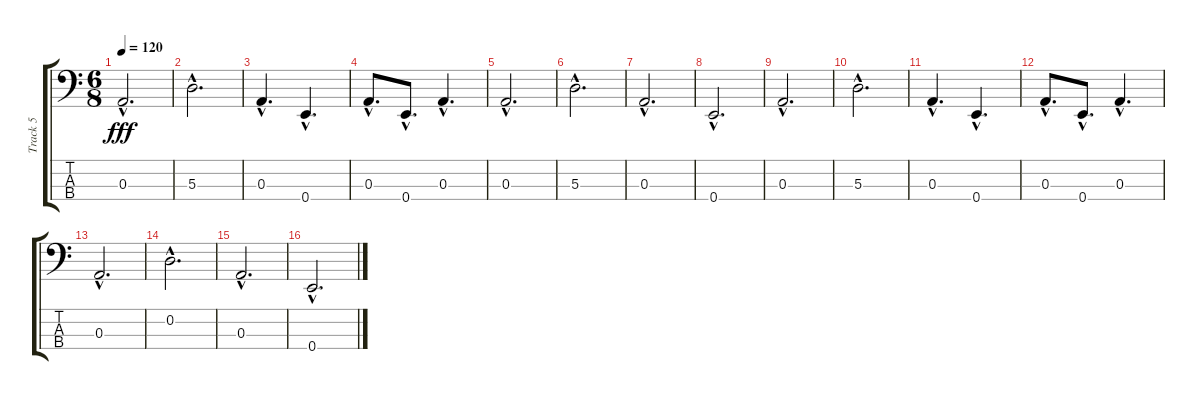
\track ("Track 5" "Track 5") {instrument electricbasspick}
\staff {score tabs}
\tuning (G2 D2 A1 E1) {hide}
\ts (6 8)
\tempo 120
\clef f4
\ks c
0.3{hac}.2{d dy fff} |
5.3{hac}.2{d} |
0.3{hac}.4{d} 0.4{hac}.4{d} |
0.3{hac}.8{d} 0.4{hac}.8{d} 0.3{hac}.4{d} |
0.3{hac}.2{d} |
5.3{hac}.2{d} |
0.3{hac}.2{d} |
0.4{hac}.2{d} |
0.3{hac}.2{d} |
5.3{hac}.2{d} |
0.3{hac}.4{d} 0.4{hac}.4{d} |
0.3{hac}.8{d} 0.4{hac}.8{d} 0.3{hac}.4{d} |
0.3{hac}.2{d} |
0.2{hac}.2{d} |
0.3{hac}.2{d} |
0.4{hac}.2{d}
